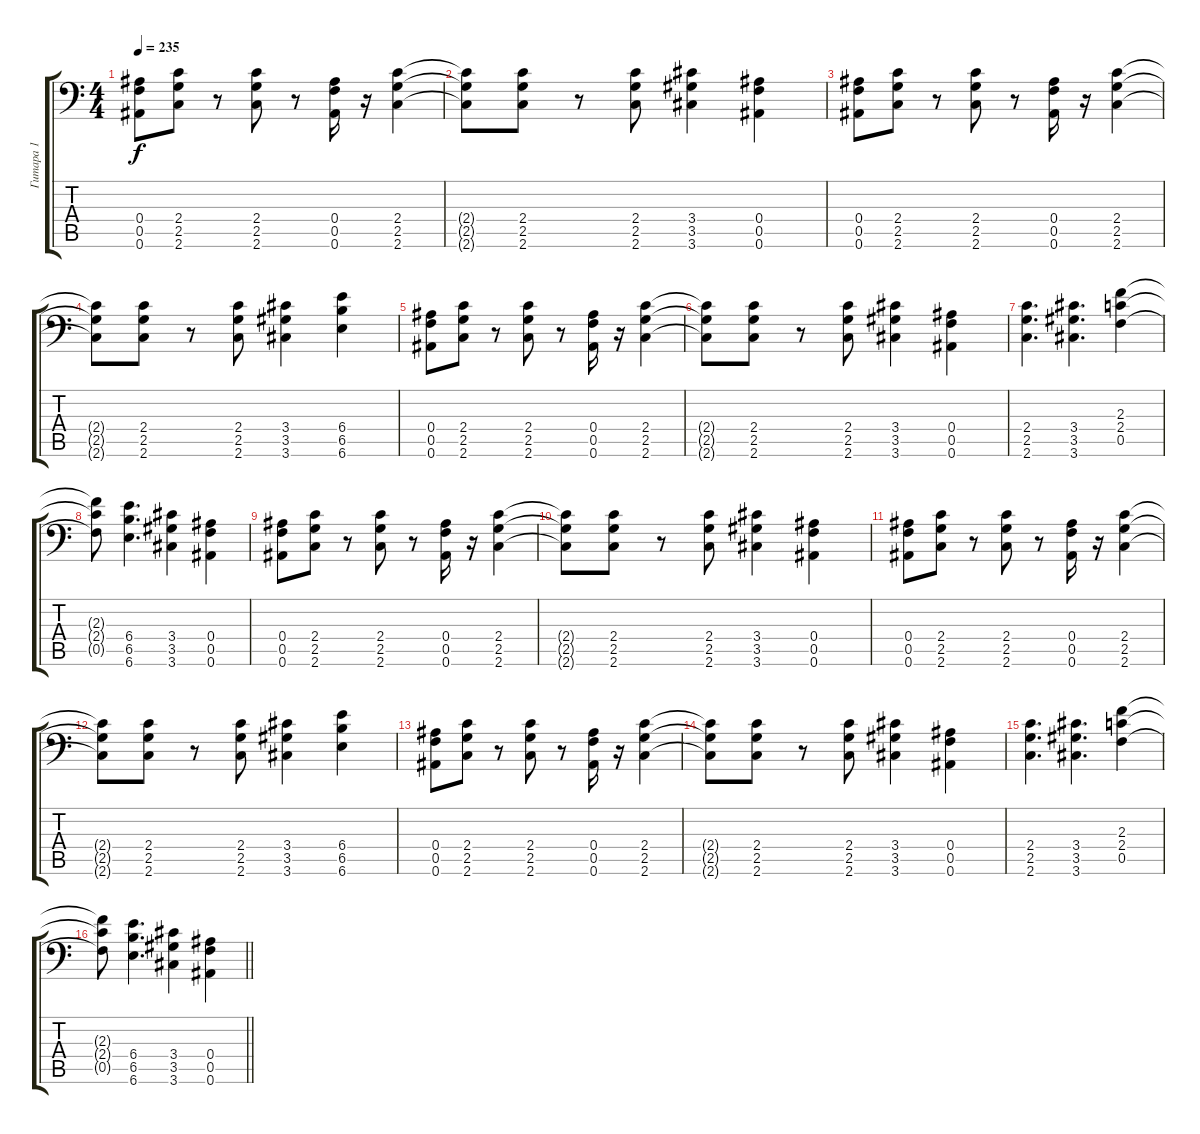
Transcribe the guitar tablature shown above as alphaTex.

\track ("Гитара 1" "Гитара 1") {instrument overdrivenguitar}
\staff {score tabs}
\tuning (C4 G3 Eb3 Bb2 F2 Bb1) {hide}
\ts (4 4)
\tempo 235
\clef f4
\ks c
(0.4 0.5 0.6).8{dy f} (2.4 2.5 2.6).8 r.8 (2.4 2.5 2.6).8 r.8 (0.4 0.5 0.6).16 r.16 (2.4 2.5 2.6).4 |
(2.4{t} 2.5{t} 2.6{t}).8 (2.4 2.5 2.6).8 r.8 (2.4 2.5 2.6).8 (3.4 3.5 3.6).4 (0.4 0.5 0.6).4 |
(0.4 0.5 0.6).8 (2.4 2.5 2.6).8 r.8 (2.4 2.5 2.6).8 r.8 (0.4 0.5 0.6).16 r.16 (2.4 2.5 2.6).4 |
(2.4{t} 2.5{t} 2.6{t}).8 (2.4 2.5 2.6).8 r.8 (2.4 2.5 2.6).8 (3.4 3.5 3.6).4 (6.4 6.5 6.6).4 |
(0.4 0.5 0.6).8 (2.4 2.5 2.6).8 r.8 (2.4 2.5 2.6).8 r.8 (0.4 0.5 0.6).16 r.16 (2.4 2.5 2.6).4 |
(2.4{t} 2.5{t} 2.6{t}).8 (2.4 2.5 2.6).8 r.8 (2.4 2.5 2.6).8 (3.4 3.5 3.6).4 (0.4 0.5 0.6).4 |
(2.4 2.5 2.6).4{d} (3.4 3.5 3.6).4{d} (2.3 2.4 0.5).4 |
(2.3{t} 2.4{t} 0.5{t}).8 (6.4 6.5 6.6).4{d} (3.4 3.5 3.6).4 (0.4 0.5 0.6).4 |
(0.4 0.5 0.6).8 (2.4 2.5 2.6).8 r.8 (2.4 2.5 2.6).8 r.8 (0.4 0.5 0.6).16 r.16 (2.4 2.5 2.6).4 |
(2.4{t} 2.5{t} 2.6{t}).8 (2.4 2.5 2.6).8 r.8 (2.4 2.5 2.6).8 (3.4 3.5 3.6).4 (0.4 0.5 0.6).4 |
(0.4 0.5 0.6).8 (2.4 2.5 2.6).8 r.8 (2.4 2.5 2.6).8 r.8 (0.4 0.5 0.6).16 r.16 (2.4 2.5 2.6).4 |
(2.4{t} 2.5{t} 2.6{t}).8 (2.4 2.5 2.6).8 r.8 (2.4 2.5 2.6).8 (3.4 3.5 3.6).4 (6.4 6.5 6.6).4 |
(0.4 0.5 0.6).8 (2.4 2.5 2.6).8 r.8 (2.4 2.5 2.6).8 r.8 (0.4 0.5 0.6).16 r.16 (2.4 2.5 2.6).4 |
(2.4{t} 2.5{t} 2.6{t}).8 (2.4 2.5 2.6).8 r.8 (2.4 2.5 2.6).8 (3.4 3.5 3.6).4 (0.4 0.5 0.6).4 |
(2.4 2.5 2.6).4{d} (3.4 3.5 3.6).4{d} (2.3 2.4 0.5).4 |
\barLineRight lightlight
(2.3{t} 2.4{t} 0.5{t}).8 (6.4 6.5 6.6).4{d} (3.4 3.5 3.6).4 (0.4 0.5 0.6).4
